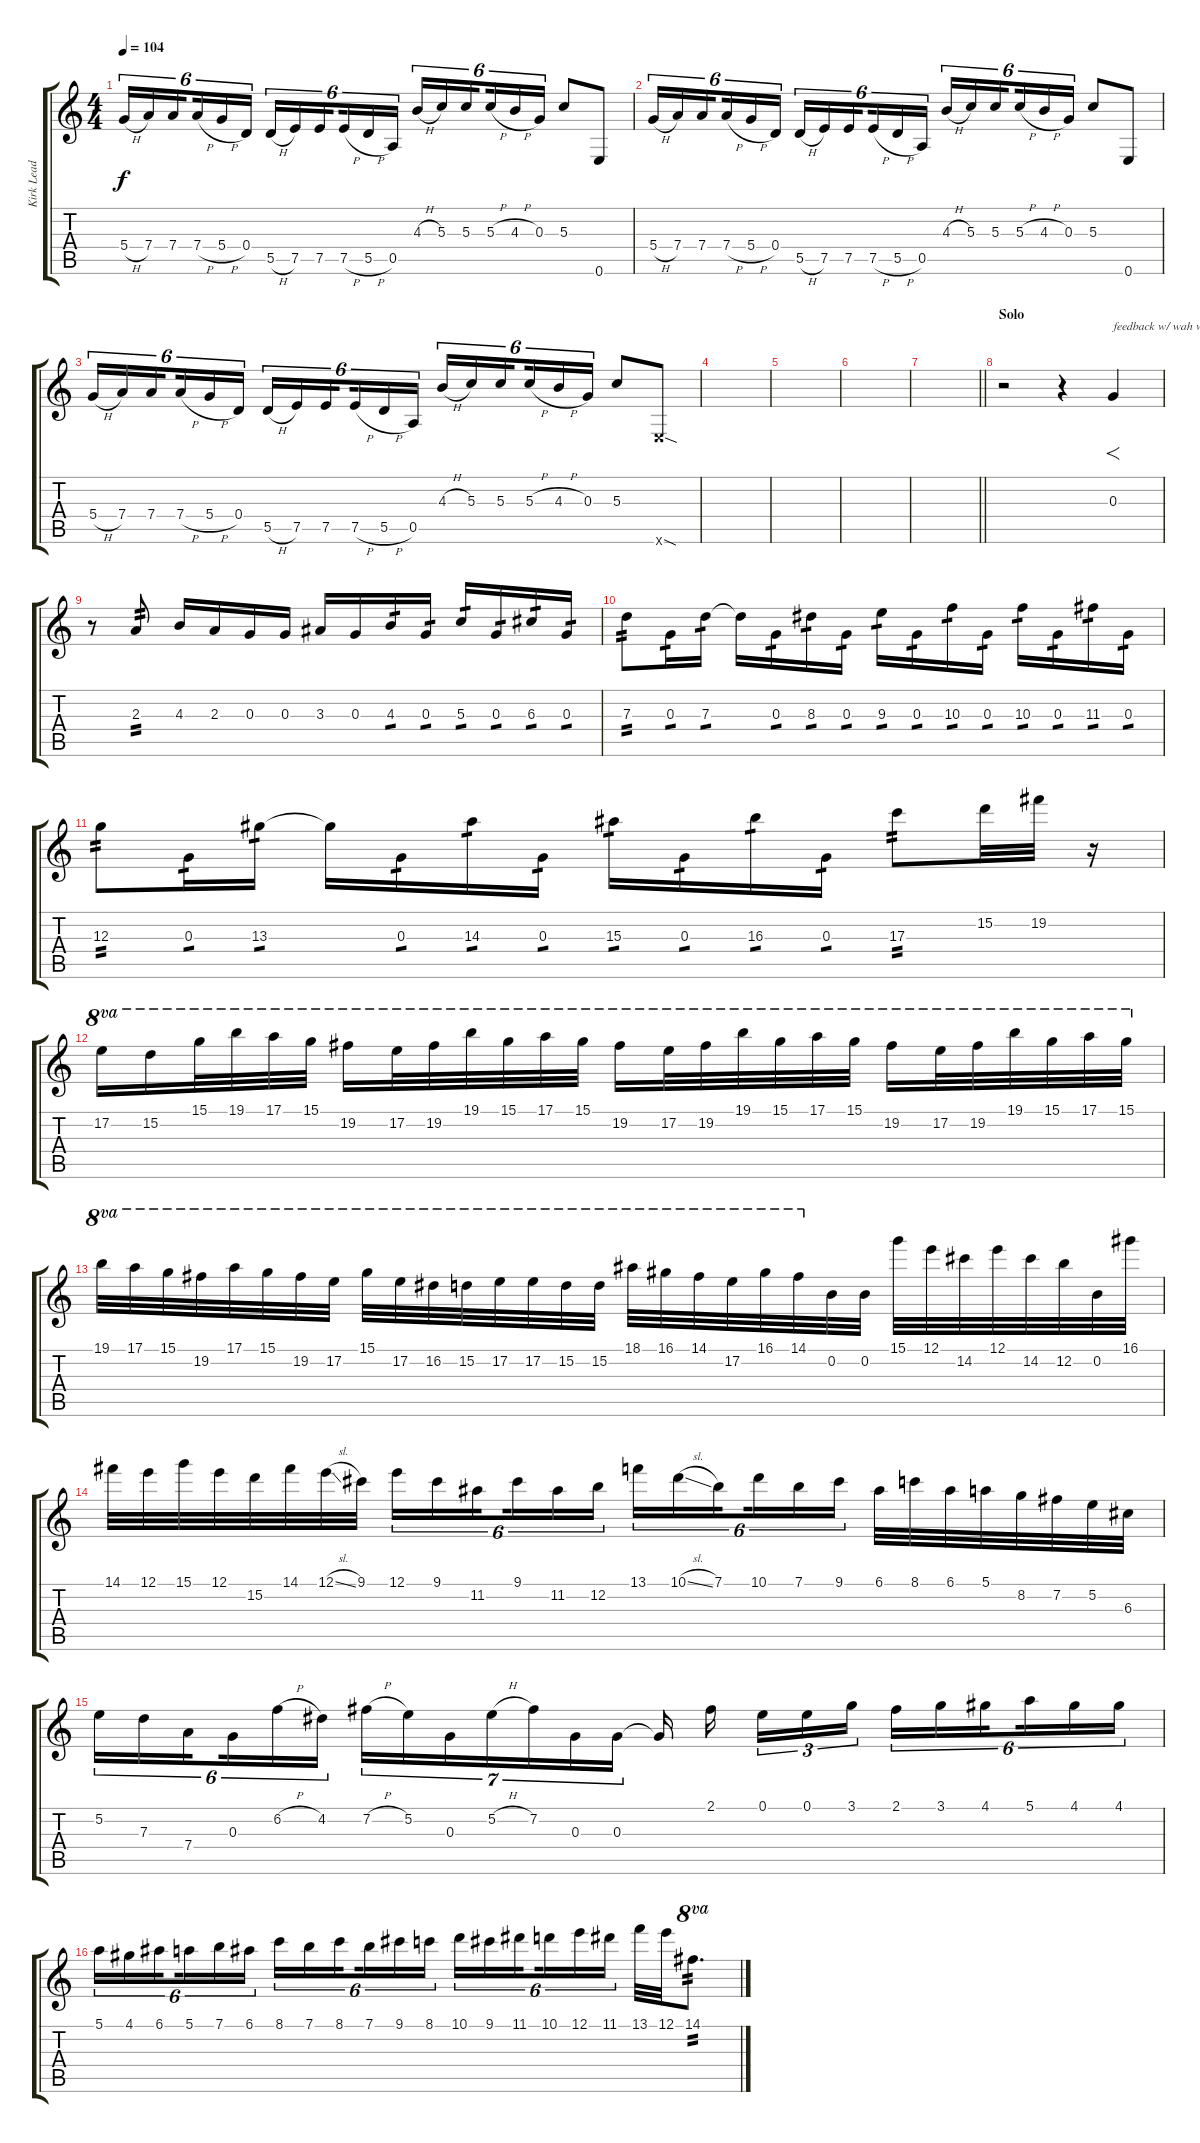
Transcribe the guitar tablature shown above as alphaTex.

\track ("Kirk Lead" "Kirk Lead") {instrument overdrivenguitar}
\staff {score tabs}
\tuning (E4 B3 G3 D3 A2 E2) {hide}
\ts (4 4)
\tempo 104
\clef g2
\ks c
5.4{h}.16{tu (6 4) dy f} 7.4.16{tu (6 4)} 7.4.16{tu (6 4) beam splitsecondary} 7.4{h}.16{tu (6 4)} 5.4{h}.16{tu (6 4)} 0.4.16{tu (6 4)} 5.5{h}.16{tu (6 4)} 7.5.16{tu (6 4)} 7.5.16{tu (6 4) beam splitsecondary} 7.5{h}.16{tu (6 4)} 5.5{h}.16{tu (6 4)} 0.5.16{tu (6 4)} 4.3{h}.16{tu (6 4)} 5.3.16{tu (6 4)} 5.3.16{tu (6 4) beam splitsecondary} 5.3{h}.16{tu (6 4)} 4.3{h}.16{tu (6 4)} 0.3.16{tu (6 4)} 5.3.8 0.6.8 |
5.4{h}.16{tu (6 4)} 7.4.16{tu (6 4)} 7.4.16{tu (6 4) beam splitsecondary} 7.4{h}.16{tu (6 4)} 5.4{h}.16{tu (6 4)} 0.4.16{tu (6 4)} 5.5{h}.16{tu (6 4)} 7.5.16{tu (6 4)} 7.5.16{tu (6 4) beam splitsecondary} 7.5{h}.16{tu (6 4)} 5.5{h}.16{tu (6 4)} 0.5.16{tu (6 4)} 4.3{h}.16{tu (6 4)} 5.3.16{tu (6 4)} 5.3.16{tu (6 4) beam splitsecondary} 5.3{h}.16{tu (6 4)} 4.3{h}.16{tu (6 4)} 0.3.16{tu (6 4)} 5.3.8 0.6.8 |
5.4{h}.16{tu (6 4)} 7.4.16{tu (6 4)} 7.4.16{tu (6 4) beam splitsecondary} 7.4{h}.16{tu (6 4)} 5.4{h}.16{tu (6 4)} 0.4.16{tu (6 4)} 5.5{h}.16{tu (6 4)} 7.5.16{tu (6 4)} 7.5.16{tu (6 4) beam splitsecondary} 7.5{h}.16{tu (6 4)} 5.5{h}.16{tu (6 4)} 0.5.16{tu (6 4)} 4.3{h}.16{tu (6 4)} 5.3.16{tu (6 4)} 5.3.16{tu (6 4) beam splitsecondary} 5.3{h}.16{tu (6 4)} 4.3{h}.16{tu (6 4)} 0.3.16{tu (6 4)} 5.3.8 0.6{sod x}.8 |
|
|
|
\barLineRight lightlight
|
\section ("" "Solo")
r.2 r.4 0.3.4{f txt "feedback w/ wah wah"} |
r.8 2.3.8{tp 2} 4.3.16 2.3.16 0.3.16 0.3.16 3.3.16 0.3.16 4.3.16{tp 1} 0.3.16{tp 1} 5.3.16{tp 1} 0.3.16{tp 1} 6.3.16{tp 1} 0.3.16{tp 1} |
7.3.8{tp 2} 0.3.16{tp 1} 7.3.16{tp 1} 7.3{t}.16 0.3.16{tp 1} 8.3.16{tp 1} 0.3.16{tp 1} 9.3.16{tp 1} 0.3.16{tp 1} 10.3.16{tp 1} 0.3.16{tp 1} 10.3.16{tp 1} 0.3.16{tp 1} 11.3.16{tp 1} 0.3.16{tp 1} |
12.3.8{tp 2} 0.3.16{tp 1} 13.3.16{tp 1} 13.3{t}.16 0.3.16{tp 1} 14.3.16{tp 1} 0.3.16{tp 1} 15.3.16{tp 1} 0.3.16{tp 1} 16.3.16{tp 1} 0.3.16{tp 1} 17.3.8{tp 2} 15.2.32 19.2.32 r.16 |
17.2.16{ot 8va} 15.2.16{ot 8va} 15.1.32{ot 8va} 19.1.32{ot 8va} 17.1.32{ot 8va} 15.1.32{ot 8va} 19.2.16{ot 8va} 17.2.32{ot 8va} 19.2.32{ot 8va} 19.1.32{ot 8va} 15.1.32{ot 8va} 17.1.32{ot 8va} 15.1.32{ot 8va} 19.2.16{ot 8va} 17.2.32{ot 8va} 19.2.32{ot 8va} 19.1.32{ot 8va} 15.1.32{ot 8va} 17.1.32{ot 8va} 15.1.32{ot 8va} 19.2.16{ot 8va} 17.2.32{ot 8va} 19.2.32{ot 8va} 19.1.32{ot 8va} 15.1.32{ot 8va} 17.1.32{ot 8va} 15.1.32{ot 8va} |
19.1.32{ot 8va} 17.1.32{ot 8va} 15.1.32{ot 8va} 19.2.32{ot 8va} 17.1.32{ot 8va} 15.1.32{ot 8va} 19.2.32{ot 8va} 17.2.32{ot 8va} 15.1.32{ot 8va} 17.2.32{ot 8va} 16.2.32{ot 8va} 15.2.32{ot 8va} 17.2.32{ot 8va} 17.2.32{ot 8va} 15.2.32{ot 8va} 15.2.32{ot 8va} 18.1.32{ot 8va} 16.1.32{ot 8va} 14.1.32{ot 8va} 17.2.32{ot 8va} 16.1.32{ot 8va} 14.1.32{ot 8va} 0.2.32 0.2.32 15.1.32 12.1.32 14.2.32 12.1.32 14.2.32 12.2.32 0.2.32 16.1.32 |
14.1.32 12.1.32 15.1.32 12.1.32 15.2.32 14.1.32 12.1{sl}.32 9.1.32 12.1.16{tu (6 4)} 9.1.16{tu (6 4)} 11.2.16{tu (6 4) beam splitsecondary} 9.1.16{tu (6 4)} 11.2.16{tu (6 4)} 12.2.16{tu (6 4)} 13.1.16{tu (6 4)} 10.1{sl}.16{tu (6 4)} 7.1.16{tu (6 4) beam splitsecondary} 10.1.16{tu (6 4)} 7.1.16{tu (6 4)} 9.1.16{tu (6 4)} 6.1.32 8.1.32 6.1.32 5.1.32 8.2.32 7.2.32 5.2.32 6.3.32 |
5.2.16{tu (6 4)} 7.3.16{tu (6 4)} 7.4.16{tu (6 4) beam splitsecondary} 0.3.16{tu (6 4)} 6.2{h}.16{tu (6 4)} 4.2.16{tu (6 4)} 7.2{h}.16{tu (7 4)} 5.2.16{tu (7 4)} 0.3.16{tu (7 4)} 5.2{h}.16{tu (7 4)} 7.2.16{tu (7 4)} 0.3.16{tu (7 4)} 0.3.16{tu (7 4)} 0.3{t}.16 2.1.16{beam splitsecondary} 0.1.16{tu (3 2)} 0.1.16{tu (3 2)} 3.1.16{tu (3 2)} 2.1.16{tu (6 4)} 3.1.16{tu (6 4)} 4.1.16{tu (6 4) beam splitsecondary} 5.1.16{tu (6 4)} 4.1.16{tu (6 4)} 4.1.16{tu (6 4)} |
5.1.16{tu (6 4)} 4.1.16{tu (6 4)} 6.1.16{tu (6 4) beam splitsecondary} 5.1.16{tu (6 4)} 7.1.16{tu (6 4)} 6.1.16{tu (6 4)} 8.1.16{tu (6 4)} 7.1.16{tu (6 4)} 8.1.16{tu (6 4) beam splitsecondary} 7.1.16{tu (6 4)} 9.1.16{tu (6 4)} 8.1.16{tu (6 4)} 10.1.16{tu (6 4)} 9.1.16{tu (6 4)} 11.1.16{tu (6 4) beam splitsecondary} 10.1.16{tu (6 4)} 12.1.16{tu (6 4)} 11.1.16{tu (6 4)} 13.1.32 12.1.32 14.1{sl}.8{d ot 8va tp 2}
